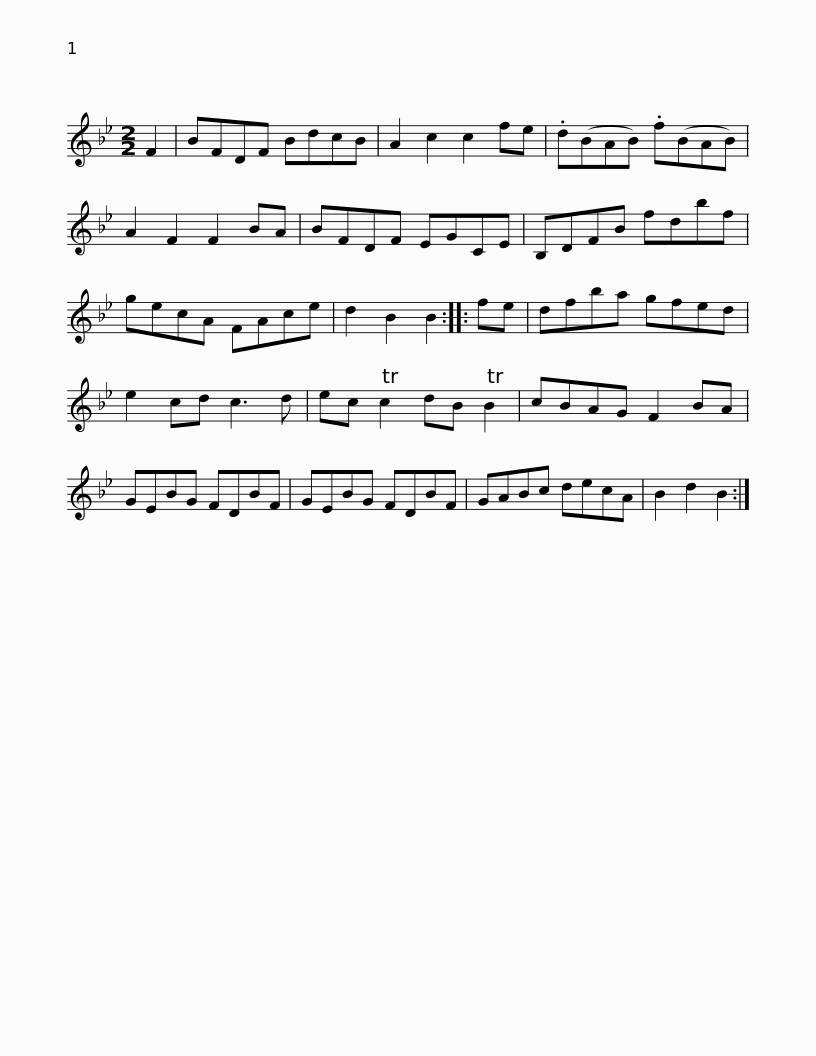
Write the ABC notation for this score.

X:1
L:1/8
M:2/2
I:linebreak $
K:Bb
V:1 treble
V:1
 F2 | BFDF BdcB | A2 c2 c2 fe | .d(BAB) .f(BAB) | A2 F2 F2 BA | %5
 BFDF EGCE | B,DFB fdbf |$ gecA FAce | d2 B2 B2 :: fe | %10
 dfba gfed | e2 cd c3 d | ec Tc2 dB TB2 | cBAG F2 BA |$ GEBG FDBF | %15
 GEBG FDBF | GABc decA | B2 d2 B2 :| %18
